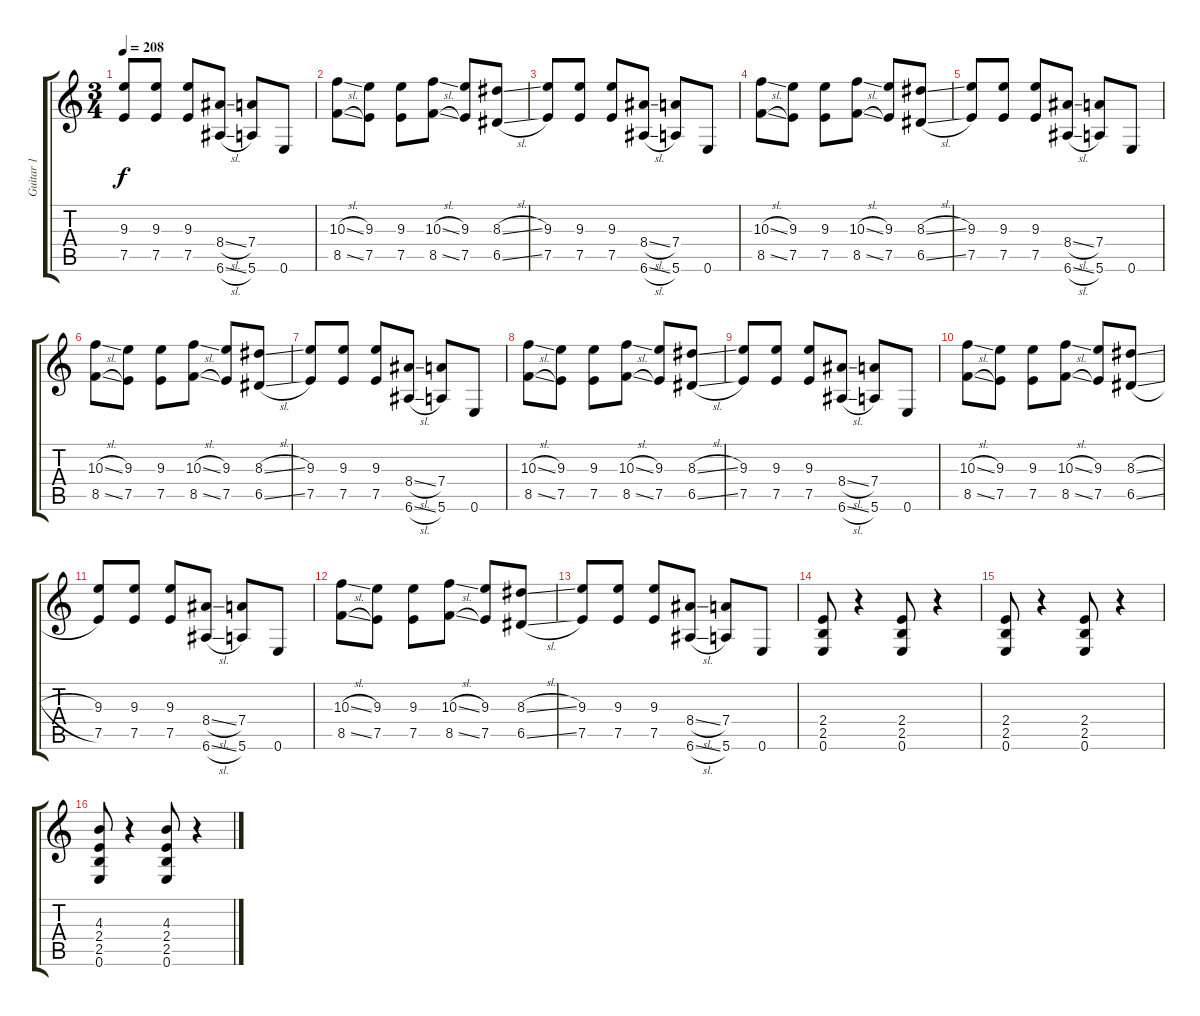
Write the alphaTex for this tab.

\track ("Guitar 1" "Guitar 1") {instrument distortionguitar}
\staff {score tabs}
\tuning (E4 B3 G3 D3 A2 E2) {hide}
\ts (3 4)
\tempo 208
\clef g2
\ks c
(9.3 7.5).8{dy f} (9.3 7.5).8 (9.3 7.5).8 (8.4{sl} 6.6{sl}).8 (7.4 5.6).8 0.6.8 |
(10.3{sl} 8.5{sl}).8 (9.3 7.5).8 (9.3 7.5).8 (10.3{sl} 8.5{sl}).8 (9.3 7.5).8 (8.3{sl} 6.5{sl}).8 |
(9.3 7.5).8 (9.3 7.5).8 (9.3 7.5).8 (8.4{sl} 6.6{sl}).8 (7.4 5.6).8 0.6.8 |
(10.3{sl} 8.5{sl}).8 (9.3 7.5).8 (9.3 7.5).8 (10.3{sl} 8.5{sl}).8 (9.3 7.5).8 (8.3{sl} 6.5{sl}).8 |
(9.3 7.5).8 (9.3 7.5).8 (9.3 7.5).8 (8.4{sl} 6.6{sl}).8 (7.4 5.6).8 0.6.8 |
(10.3{sl} 8.5{sl}).8 (9.3 7.5).8 (9.3 7.5).8 (10.3{sl} 8.5{sl}).8 (9.3 7.5).8 (8.3{sl} 6.5{sl}).8 |
(9.3 7.5).8 (9.3 7.5).8 (9.3 7.5).8 (8.4{sl} 6.6{sl}).8 (7.4 5.6).8 0.6.8 |
(10.3{sl} 8.5{sl}).8 (9.3 7.5).8 (9.3 7.5).8 (10.3{sl} 8.5{sl}).8 (9.3 7.5).8 (8.3{sl} 6.5{sl}).8 |
(9.3 7.5).8 (9.3 7.5).8 (9.3 7.5).8 (8.4{sl} 6.6{sl}).8 (7.4 5.6).8 0.6.8 |
(10.3{sl} 8.5{sl}).8 (9.3 7.5).8 (9.3 7.5).8 (10.3{sl} 8.5{sl}).8 (9.3 7.5).8 (8.3{sl} 6.5{sl}).8 |
(9.3 7.5).8 (9.3 7.5).8 (9.3 7.5).8 (8.4{sl} 6.6{sl}).8 (7.4 5.6).8 0.6.8 |
(10.3{sl} 8.5{sl}).8 (9.3 7.5).8 (9.3 7.5).8 (10.3{sl} 8.5{sl}).8 (9.3 7.5).8 (8.3{sl} 6.5{sl}).8 |
(9.3 7.5).8 (9.3 7.5).8 (9.3 7.5).8 (8.4{sl} 6.6{sl}).8 (7.4 5.6).8 0.6.8 |
(2.4 2.5 0.6).8 r.4 (2.4 2.5 0.6).8 r.4 |
(2.4 2.5 0.6).8 r.4 (2.4 2.5 0.6).8 r.4 |
(4.3 2.4 2.5 0.6).8 r.4 (4.3 2.4 2.5 0.6).8 r.4
